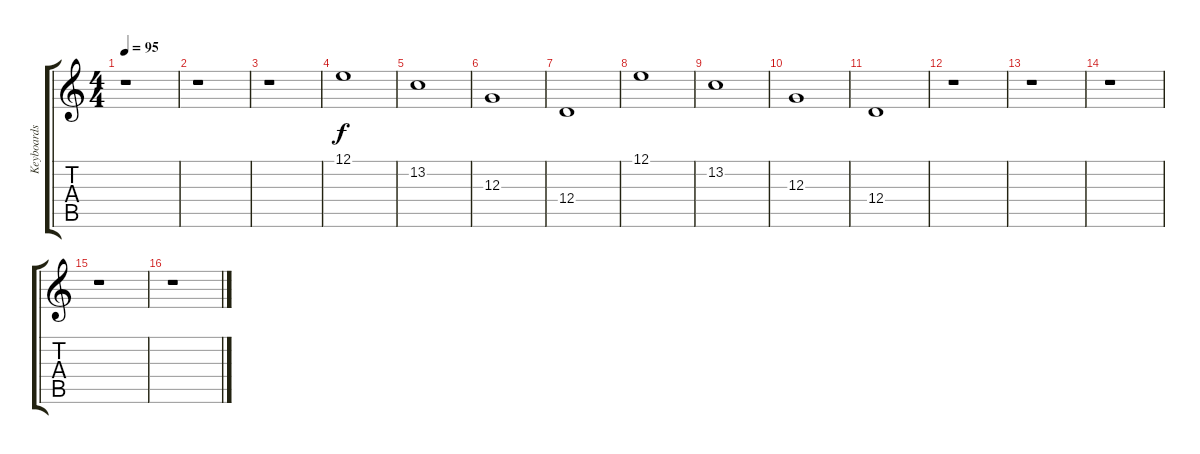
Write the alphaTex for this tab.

\track ("Keyboards" "Keyboards") {instrument stringensemble1}
\staff {score tabs}
\tuning (E4 B3 G3 D3 A2 E2) {hide}
\ts (4 4)
\tempo 95
\clef g2
\ks c
r.1{dy f} |
r.1 |
r.1 |
12.1.1 |
13.2.1 |
12.3.1 |
12.4.1 |
12.1.1 |
13.2.1 |
12.3.1 |
12.4.1 |
r.1 |
r.1 |
r.1 |
r.1 |
r.1
